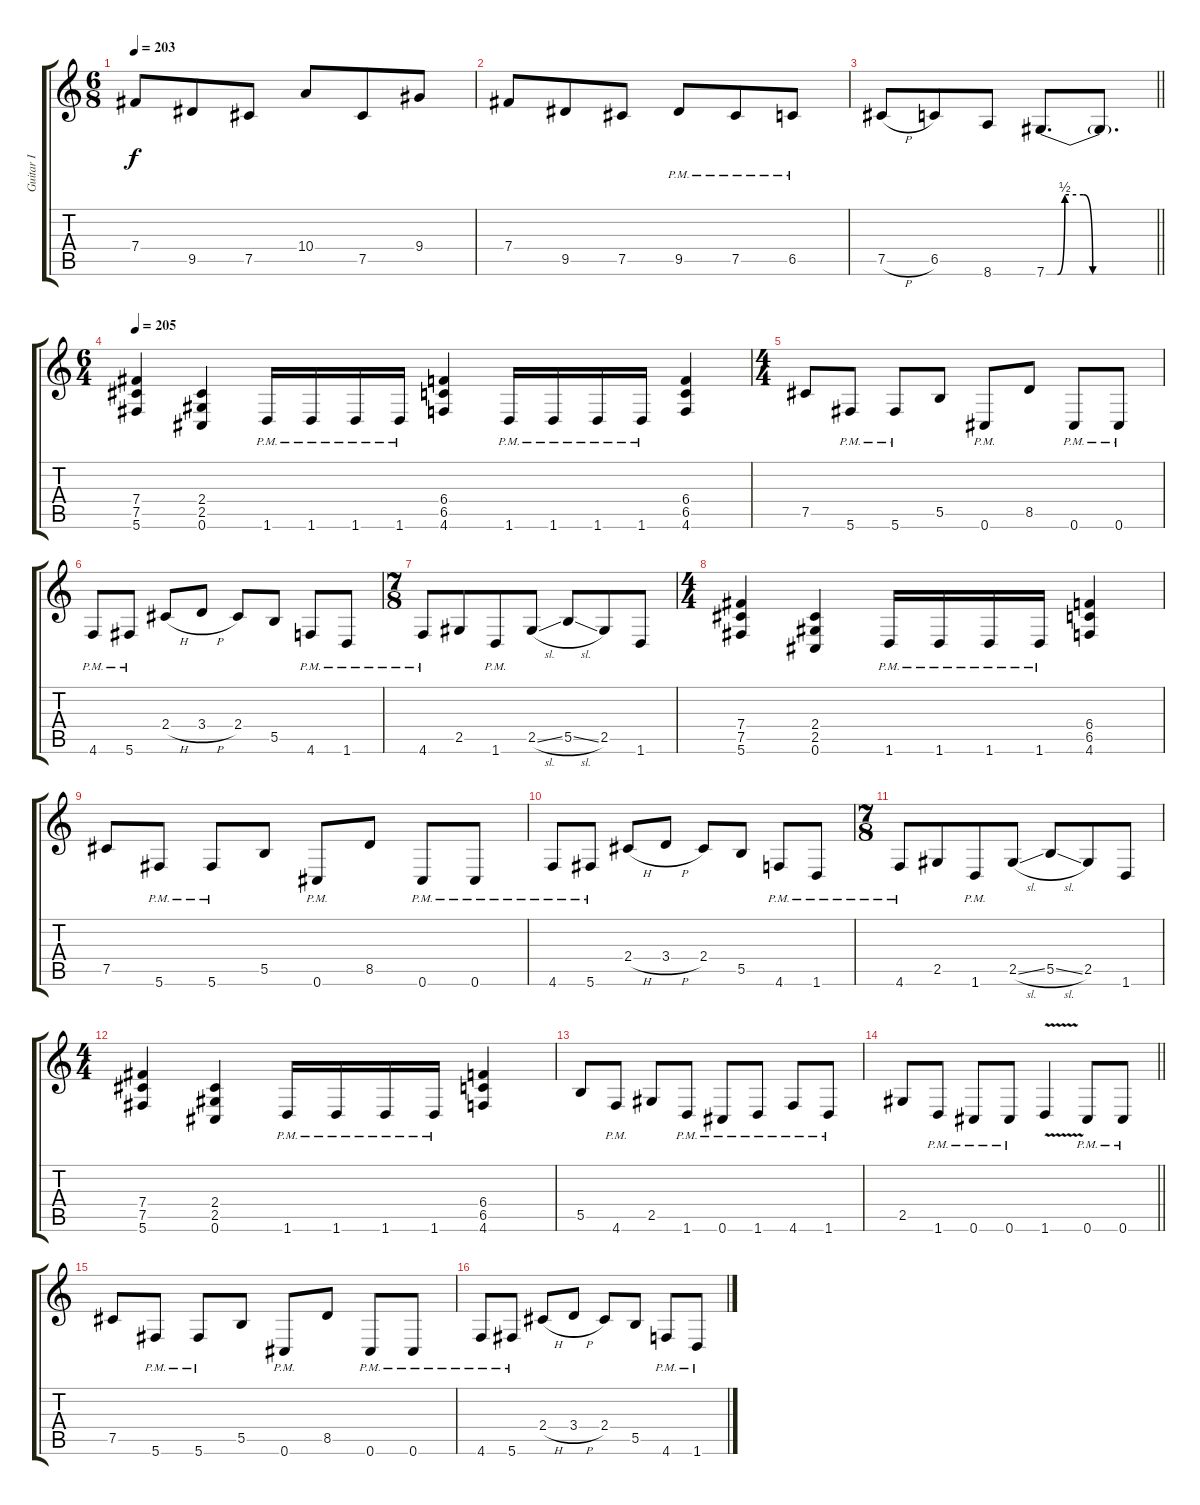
\track ("Guitar I" "Guitar I") {instrument distortionguitar}
\staff {score tabs}
\tuning (Db4 Ab3 E3 B2 Gb2 Db2) {hide}
\ts (6 8)
\tempo 203
\clef g2
\ks c
7.4.8{dy f} 9.5.8 7.5.8 10.4.8 7.5.8 9.4.8 |
7.4.8 9.5.8 7.5.8 9.5{pm}.8 7.5{pm}.8 6.5{pm}.8 |
\barLineRight lightlight
7.5{h}.8 6.5.8 8.6.8 7.6{be (custom 0 0 6 0 10 2 20 2 25 0 30 0 60 0)}.8{d} 7.6{t}.8{d} |
\ts (6 4)
\tempo 205
(7.4 7.5 5.6).4 (2.4 2.5 0.6).4 1.6{pm}.16 1.6{pm}.16 1.6{pm}.16 1.6{pm}.16 (6.4 6.5 4.6).4 1.6{pm}.16 1.6{pm}.16 1.6{pm}.16 1.6{pm}.16 (6.4 6.5 4.6).4 |
\ts (4 4)
7.5.8 5.6{pm}.8 5.6{pm}.8 5.5.8 0.6{pm}.8 8.5.8 0.6{pm}.8 0.6{pm}.8 |
4.6{pm}.8 5.6{pm}.8 2.4{h}.8 3.4{h}.8 2.4.8 5.5.8 4.6{pm}.8 1.6{pm}.8 |
\ts (7 8)
4.6{pm}.8 2.5.8 1.6{pm}.8 2.5{sl}.8 5.5{sl}.8 2.5.8 1.6.8 |
\ts (4 4)
(7.4 7.5 5.6).4 (2.4 2.5 0.6).4 1.6{pm}.16 1.6{pm}.16 1.6{pm}.16 1.6{pm}.16 (6.4 6.5 4.6).4 |
7.5.8 5.6{pm}.8 5.6{pm}.8 5.5.8 0.6{pm}.8 8.5.8 0.6{pm}.8 0.6{pm}.8 |
4.6{pm}.8 5.6{pm}.8 2.4{h}.8 3.4{h}.8 2.4.8 5.5.8 4.6{pm}.8 1.6{pm}.8 |
\ts (7 8)
4.6{pm}.8 2.5.8 1.6{pm}.8 2.5{sl}.8 5.5{sl}.8 2.5.8 1.6.8 |
\ts (4 4)
(7.4 7.5 5.6).4 (2.4 2.5 0.6).4 1.6{pm}.16 1.6{pm}.16 1.6{pm}.16 1.6{pm}.16 (6.4 6.5 4.6).4 |
5.5.8 4.6{pm}.8 2.5.8 1.6{pm}.8 0.6{pm}.8 1.6{pm}.8 4.6{pm}.8 1.6{pm}.8 |
\barLineRight lightlight
2.5.8 1.6{pm}.8 0.6{pm}.8 0.6{pm}.8 1.6{v}.4 0.6{pm}.8 0.6{pm}.8 |
7.5.8 5.6{pm}.8 5.6{pm}.8 5.5.8 0.6{pm}.8 8.5.8 0.6{pm}.8 0.6{pm}.8 |
4.6{pm}.8 5.6{pm}.8 2.4{h}.8 3.4{h}.8 2.4.8 5.5.8 4.6{pm}.8 1.6{pm}.8
